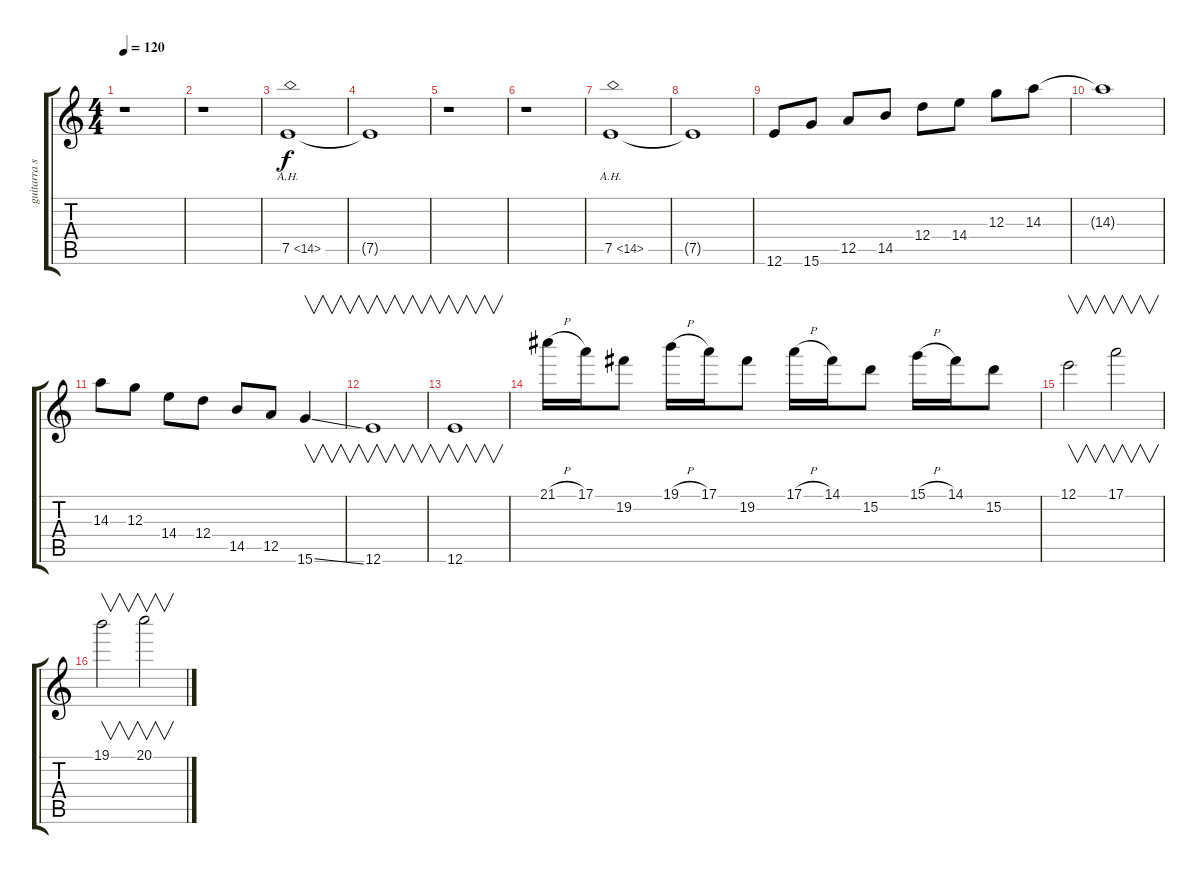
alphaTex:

\track ("guitarra solo" "guitarra s") {instrument overdrivenguitar}
\staff {score tabs}
\tuning (E4 B3 G3 D3 A2 E2) {hide}
\ts (4 4)
\tempo 120
\clef g2
\ks c
r.1{dy f instrument overdrivenguitar} |
r.1 |
7.5{ah 7}.1 |
7.5{t}.1 |
r.1 |
r.1 |
7.5{ah 7}.1 |
7.5{t}.1 |
12.6.8 15.6.8 12.5.8 14.5.8 12.4.8 14.4.8 12.3.8 14.3.8 |
14.3{t}.1 |
14.3.8 12.3.8 14.4.8 12.4.8 14.5.8 12.5.8 15.6{ss}.4{v} |
12.6.1{v} |
12.6.1{v} |
21.1{h}.16 17.1.16 19.2.8 19.1{h}.16 17.1.16 19.2.8 17.1{h}.16 14.1.16 15.2.8 15.1{h}.16 14.1.16 15.2.8 |
12.1.2{v} 17.1.2{v} |
19.1.2{v} 20.1.2{v}
